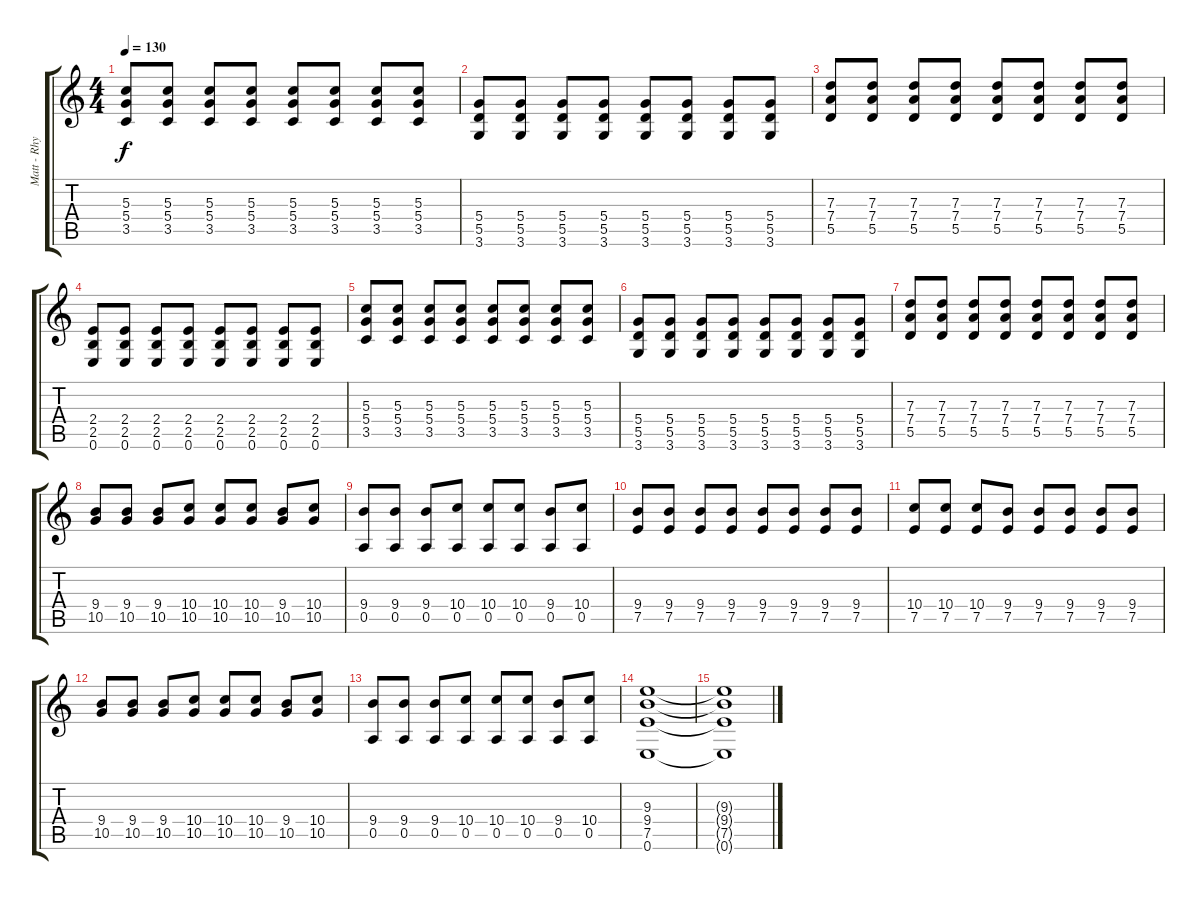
\track ("Matt - Rhytm Guitar" "Matt - Rhy") {instrument overdrivenguitar}
\staff {score tabs}
\tuning (E4 B3 G3 D3 A2 E2) {hide}
\ts (4 4)
\tempo 130
\clef g2
\ks c
(5.3 5.4 3.5).8{dy f} (5.3 5.4 3.5).8 (5.3 5.4 3.5).8 (5.3 5.4 3.5).8 (5.3 5.4 3.5).8 (5.3 5.4 3.5).8 (5.3 5.4 3.5).8 (5.3 5.4 3.5).8 |
(5.4 5.5 3.6).8 (5.4 5.5 3.6).8 (5.4 5.5 3.6).8 (5.4 5.5 3.6).8 (5.4 5.5 3.6).8 (5.4 5.5 3.6).8 (5.4 5.5 3.6).8 (5.4 5.5 3.6).8 |
(7.3 7.4 5.5).8 (7.3 7.4 5.5).8 (7.3 7.4 5.5).8 (7.3 7.4 5.5).8 (7.3 7.4 5.5).8 (7.3 7.4 5.5).8 (7.3 7.4 5.5).8 (7.3 7.4 5.5).8 |
(2.4 2.5 0.6).8 (2.4 2.5 0.6).8 (2.4 2.5 0.6).8 (2.4 2.5 0.6).8 (2.4 2.5 0.6).8 (2.4 2.5 0.6).8 (2.4 2.5 0.6).8 (2.4 2.5 0.6).8 |
(5.3 5.4 3.5).8 (5.3 5.4 3.5).8 (5.3 5.4 3.5).8 (5.3 5.4 3.5).8 (5.3 5.4 3.5).8 (5.3 5.4 3.5).8 (5.3 5.4 3.5).8 (5.3 5.4 3.5).8 |
(5.4 5.5 3.6).8 (5.4 5.5 3.6).8 (5.4 5.5 3.6).8 (5.4 5.5 3.6).8 (5.4 5.5 3.6).8 (5.4 5.5 3.6).8 (5.4 5.5 3.6).8 (5.4 5.5 3.6).8 |
(7.3 7.4 5.5).8 (7.3 7.4 5.5).8 (7.3 7.4 5.5).8 (7.3 7.4 5.5).8 (7.3 7.4 5.5).8 (7.3 7.4 5.5).8 (7.3 7.4 5.5).8 (7.3 7.4 5.5).8 |
(9.4 10.5).8 (9.4 10.5).8 (9.4 10.5).8 (10.4 10.5).8 (10.4 10.5).8 (10.4 10.5).8 (9.4 10.5).8 (10.4 10.5).8 |
(9.4 0.5).8 (9.4 0.5).8 (9.4 0.5).8 (10.4 0.5).8 (10.4 0.5).8 (10.4 0.5).8 (9.4 0.5).8 (10.4 0.5).8 |
(9.4 7.5).8 (9.4 7.5).8 (9.4 7.5).8 (9.4 7.5).8 (9.4 7.5).8 (9.4 7.5).8 (9.4 7.5).8 (9.4 7.5).8 |
(10.4 7.5).8 (10.4 7.5).8 (10.4 7.5).8 (9.4 7.5).8 (9.4 7.5).8 (9.4 7.5).8 (9.4 7.5).8 (9.4 7.5).8 |
(9.4 10.5).8 (9.4 10.5).8 (9.4 10.5).8 (10.4 10.5).8 (10.4 10.5).8 (10.4 10.5).8 (9.4 10.5).8 (10.4 10.5).8 |
(9.4 0.5).8 (9.4 0.5).8 (9.4 0.5).8 (10.4 0.5).8 (10.4 0.5).8 (10.4 0.5).8 (9.4 0.5).8 (10.4 0.5).8 |
(9.3 9.4 7.5 0.6).1 |
(9.3{t} 9.4{t} 7.5{t} 0.6{t}).1
